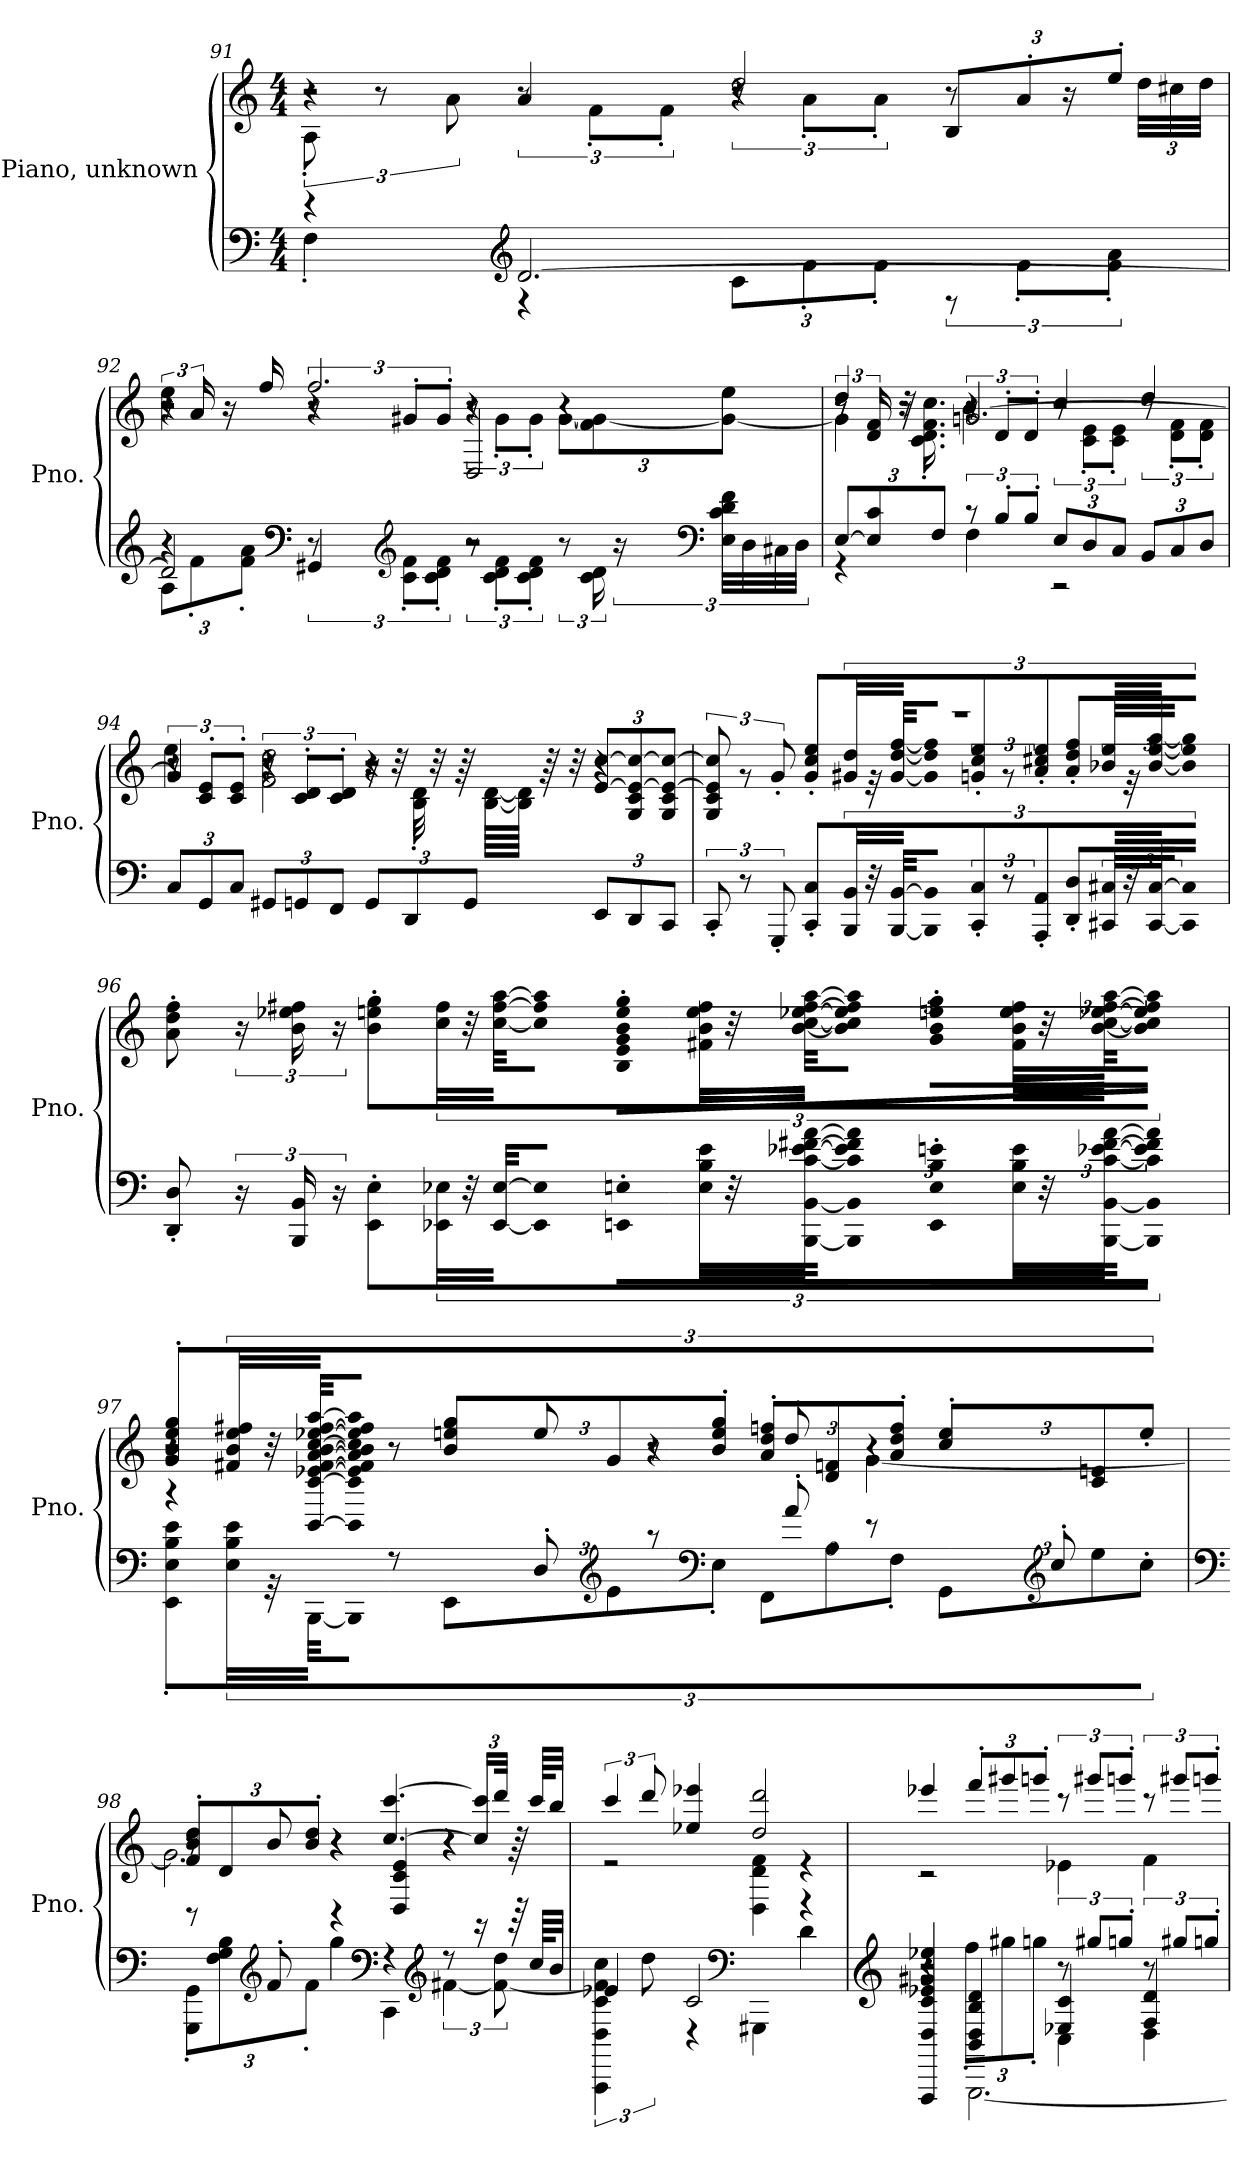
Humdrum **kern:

**kern	**kern
*part1	*part1
*staff2	*staff1
*I"Piano, unknown	*
*I'Pno.	*
*clefF4	*clefG2
*k[]	*k[]
*M4/4	*M4/4
=91	=91
*^	*^
*	*	*	*^
4r	4F'\	2r	12A'\	4r
.	.	.	12r	.
.	.	.	12a\	.
*clefG2	*	*	*	*
[2.d/	4r	.	12r	4a/
.	.	.	12f'\L	.
.	.	.	12f'\J	.
*	*Xbrackettup	*	*	*
.	12c\L	2dd/	12r	4r
.	12f'\	.	12a'\L	.
.	12f'\J	.	12a'\J	.
*	*brackettup	*	*	*Xbrackettup
.	12r	.	8r	12B/L
.	12f'\L	.	.	12a'/
.	.	.	16r	.
.	12f\' 12a\'J	.	.	12ee'/J
.	.	.	48dd\LLL	.
.	.	.	48cc#X\	.
.	.	.	48dd\JJJ	.
!!LO:PB:g=z
=92	=92	=92	=92	=92
*	*Xbrackettup	*	*	*brackettup
*	*^	*	*	*^
2d/]	12A\L	4r	4r	2r	12r	4ee\
.	12f'\	.	.	.	24a/	.
.	.	.	.	.	16r	.
.	12f\' 12a\'J	.	.	.	.	.
.	.	.	.	.	16ff/	.
*clefF4	*	*	*	*	*	*
*	*brackettup	*	*	*	*	*
.	12r	4GG#X/	2.ff/	.	12r	4r
*clefG2	*	*	*	*	*	*
.	12c\' 12f\'L	.	.	.	12g#X'/L	.
.	12c\' 12d\' 12f\'J	.	.	.	12g#'/J	.
2r	12r	2r	.	4r	2D/	12r
.	12c\' 12d\' 12f\'L	.	.	.	.	12g#'\L
.	12c\' 12d\' 12f\'J	.	.	.	.	12g#'\J
*	*	*	*	*Xbrackettup	*	*
.	12r	.	.	[12g#\L	.	4r
.	24c\ 24d\	.	.	12f\ 12g#\_	.	.
.	24r	.	.	.	.	.
*clefF4	*	*	*	*	*	*
.	48E\ 48c\ 48d\ 48f\LLL	.	.	12g#\_ 12ee\J	.	.
.	48D\	.	.	.	.	.
.	48C#X\	.	.	.	.	.
.	48D\JJJ	.	.	.	.	.
*v	*v	*v	*	*	*	*
=93	=93	=93	=93	=93
*Xbrackettup	*	*	*brackettup	*
*^	*	*	*	*
[12E/L	4r	4dd/	4g#\]	12r	8r
12E/] 12c/	.	.	.	24d/ 24f/	.
.	.	.	.	8r	32r
.	.	.	.	.	16.c\' 16.d\' 16.f\' 16.cc\'
12F/J	.	.	.	.	.
*brackettup	*	*	*	*	*
12r	4F\	[2.gn/	4r	12r	4b\
12B'/L	.	.	.	12d'/L	.
12B'/J	.	.	.	12d'/J	.
*Xbrackettup	*	*	*	*	*
12E/L	2r	.	2r	4cc/	12r
12D/	.	.	.	.	12c\' 12e\'L
12C/J	.	.	.	.	12c\' 12e\'J
12BB/L	.	.	.	4dd/	12r
12C/	.	.	.	.	12d\' 12f\'L
12D/J	.	.	.	.	12d\' 12f\'J
*v	*v	*	*	*	*
!!LO:LB:g=z	!!	!!	!!
=94	=94	=94	=94	=94
12C/L	4g/]	4r	12r	4ee\
12GG/	.	.	12c/' 12e/'L	.
12C/J	.	.	12c/' 12e/'J	.
12GG#X/L	4r	2f\ 2dd\	12r	4r
12GGn/	.	.	12c/' 12d/'L	.
12FF/J	.	.	12c/' 12d/'J	.
12GG/L	2r	.	4r	16r
.	.	.	.	32r
12DD/	.	.	.	.
.	.	.	.	32B\' 32d\'
.	.	.	.	32r
.	.	.	.	64r
12GG/J	.	.	.	.
.	.	.	.	[64B\ [64d\LLLL
.	.	.	.	64B\] 64d\]JJJJ
.	.	.	.	64r
.	.	.	.	32r
*	*	*	*Xbrackettup	*
12EE/L	.	4r	[12e/ [12cc/L	4r
12DD/	.	.	12G/ 12c/ 12e/_ 12cc/_	.
12CC/J	.	.	12G/ 12c/ 12e/_ 12cc/_J	.
*	*	*v	*v	*v
!!LO:LB:g=z
=95	=95	=95
*brackettup	*	*brackettup
12CC'/	1r	12G/ 12c/ 12e/] 12cc/]
12r	.	12r
12GGG'/	.	12g'/
8CC/' 8C/'L	.	8g/' 8cc/' 8ee/'L
48BBB/ 48BB/Jkk	.	48g#X/ 48dd/Jkk
48r	.	48r
[48BBB/ [48BB/KLL	.	[48g#/ [48dd/ [48ff/KLL
16BBB/] 16BB/]JJ	.	16g#/] 16dd/] 16ff/]JJ
12CC/' 12C/'	.	12gn/' 12cc/' 12ee/'
12r	.	12r
12AAA/' 12AA/'	.	12a/' 12cc#X/' 12ee/'
8DD/' 8D/'L	.	8a/' 8dd/' 8ff/'L
48CC#X/ 48C#X/Jkk	.	48b-X/ 48ee/Jkk
48r	.	48r
[48CC#/ [48C#/KLL	.	[48b-/ [48ee/ [48gg/KLL
16CC#/] 16C#/]JJ	.	16b-/] 16ee/] 16gg/]JJ
*	*v	*v
!!LO:LB:g=z
=96	=96
8DD/' 8D/'	8a\' 8dd\' 8ff\'
24r	24r
24BBB/ 24BB/	24b\ 24ee-X\ 24ff#X\
24r	24r
8EE/' 8E/'L	8b\' 8een\' 8gg\'L
48EE-X/ 48E-X/Jkk	48cc\ 48ff#\Jkk
48r	48r
[48EE-/ [48E-/KLL	[48cc\ [48ff#\ [48aa\KLL
16EE-/] 16E-/]JJ	16cc\] 16ff#\] 16aa\]JJ
8EEn\' 8En\'L	8B/' 8e/' 8g/' 8b/' 8ee/' 8gg/'L
48E\ 48B\ 48e\Jkk	48f#X/ 48b/ 48ee/ 48ff#/Jkk
48r	48r
[48BBB\ [48BB\ [48c\ [48e-X\ [48f#X\ [48a\KLL	[48b\ [48cc\ [48ee-X\ [48ff#\ [48aa\KLL
16BBB\] 16BB\] 16c\] 16e-\] 16f#\] 16a\]JJ	16b\] 16cc\] 16ee-\] 16ff#\] 16aa\]JJ
8EE\' 8E\' 8B\' 8en\'L	8g\' 8b\' 8een\' 8gg\'L
48E\ 48B\ 48e\Jkk	48f#\ 48b\ 48ee\ 48ff#\Jkk
48r	48r
[48BBB\ [48BB\ [48c\ [48e-X\ [48f#\ [48a\KLL	[48b\ [48cc\ [48ee-X\ [48ff#\ [48aa\KLL
16BBB\] 16BB\] 16c\] 16e-\] 16f#\] 16a\]JJ	16b\] 16cc\] 16ee-\] 16ff#\] 16aa\]JJ
!!LO:LB:g=z
=97	=97
*^	*^
*	*	*	*^
4r	8EE\' 8E\' 8B\' 8e\'L	8g/' 8b/' 8ee/' 8gg/'L	2r	4r
.	48E\ 48B\ 48e\Jkk	48f#X/ 48b/ 48ee/ 48ff#X/Jkk	.	.
.	48r	48r	.	.
.	[48BBB\KLL	[48BB/ [48c/ [48e-X/ [48f#/ [48a/ [48b/ [48cc/ [48ee-X/ [48ff#/ [48aa/KLL	.	.
.	16BBB\JJ]	16BB/] 16c/] 16e-/] 16f#/] 16a/] 16b/] 16cc/] 16ee-/] 16ff#/] 16aa/]JJ	.	.
*	*Xbrackettup	*Xbrackettup	*	*
8r	12EE\L	12b/ 12een/ 12gg/L	.	8r
*clefG2	*	*	*	*
.	12e\	12g/	.	.
8b'/	.	.	.	8ee'/
*clefF4	*	*	*	*
.	12E'\J	12b/' 12ee/' 12gg/'J	.	.
8r	12FF\L	12a/' 12dd/' 12ffn/'L	4r	8r
.	12A\	12d/ 12fn/	.	.
8a'/	.	.	.	8dd'/
.	12F'\J	12a/' 12dd/' 12ff/'J	.	.
8r	12GG\L	12cc/' 12ee/'L	[4g\	4r
.	12G\	12c/ 12en/	.	.
*clefG2	*	*	*	*
8cc'/	.	.	.	.
.	12cc'\J	12ee'/J	.	.
!!LO:LB:g=z	!!	!!
=98	=98	=98	=98	=98
*clefF4	*	*	*	*
8r	12GGG\' 12GG\'L	12f/' 12b/' 12dd/'L	2.g\]	8r
.	12F\ 12G\ 12B\	12d/	.	.
*clefG2	*	*	*	*
8f'/	.	.	.	8b'/
.	12f'\J	12b/' 12dd/'J	.	.
4r	4gg\	4r	.	4r
*clefF4	*	*	*	*
4r	4CC\	[4.cc/ [4.ccc/	.	4D/ 4c/ 4e/
*clefG2	*	*	*	*
*	*brackettup	*	*	*
8r	[6f#X\	.	4r	4r
16r	.	24cc/] 24ccc/]LL	.	.
.	12f#\_ 12dd\	48ddd/JJk	.	.
64r	.	64r	.	.
64cc/KLLL	.	64ccc/KLLL	.	.
32b/JJJ	.	32bb/JJJ	.	.
*	*	*v	*v	*v
=99	=99	=99
*	*	*brackettup
*	*	*^
4e-X/	6AAA\ 6D\ 6c\ 6f#\] 6cc\	6ccc/	2r
.	12dd\	12ddd/	.
2c/	4r	4ee-X/ 4eee-X/	.
*clefF4	*	*	*
.	4GGG#X\	2dd/ 2ddd/	4D\ 4d\ 4f\
4r	4d\	.	4r
*v	*v	*	*
!!LO:PB:g=z	!!
=100	=100	=100
*clefG2	*	*
*^	*	*
*	*^	*	*
*	*	*^	*	*
4FFF/ 4D/ 4c/ 4e-X/ 4g#X/ 4ee-X/	4r	2r	4r	4eee-X/	2r
*	*Xbrackettup	*	*	*Xbrackettup	*
4BB/ 4D/ 4B/ 4d/	12ff'\L	.	[2.GGG\	12fff'/L	.
.	12gg#X\	.	.	12ggg#X/	.
.	12ggn'\J	.	.	12gggn'/J	.
*brackettup	*	*	*	*brackettup	*
12r	4C\	4E-X/ 4c/	.	12r	4e-X\
12gg#X/L	.	.	.	12ggg#X/L	.
12ggn'/J	.	.	.	12gggn'/J	.
12r	4D\	4F/ 4d/	.	12r	4f\
12gg#X/L	.	.	.	12ggg#X/L	.
12ggn'/J	.	.	.	12gggn'/J	.
*v	*v	*v	*v	*	*
*	*v	*v
=	=
*-	*-
